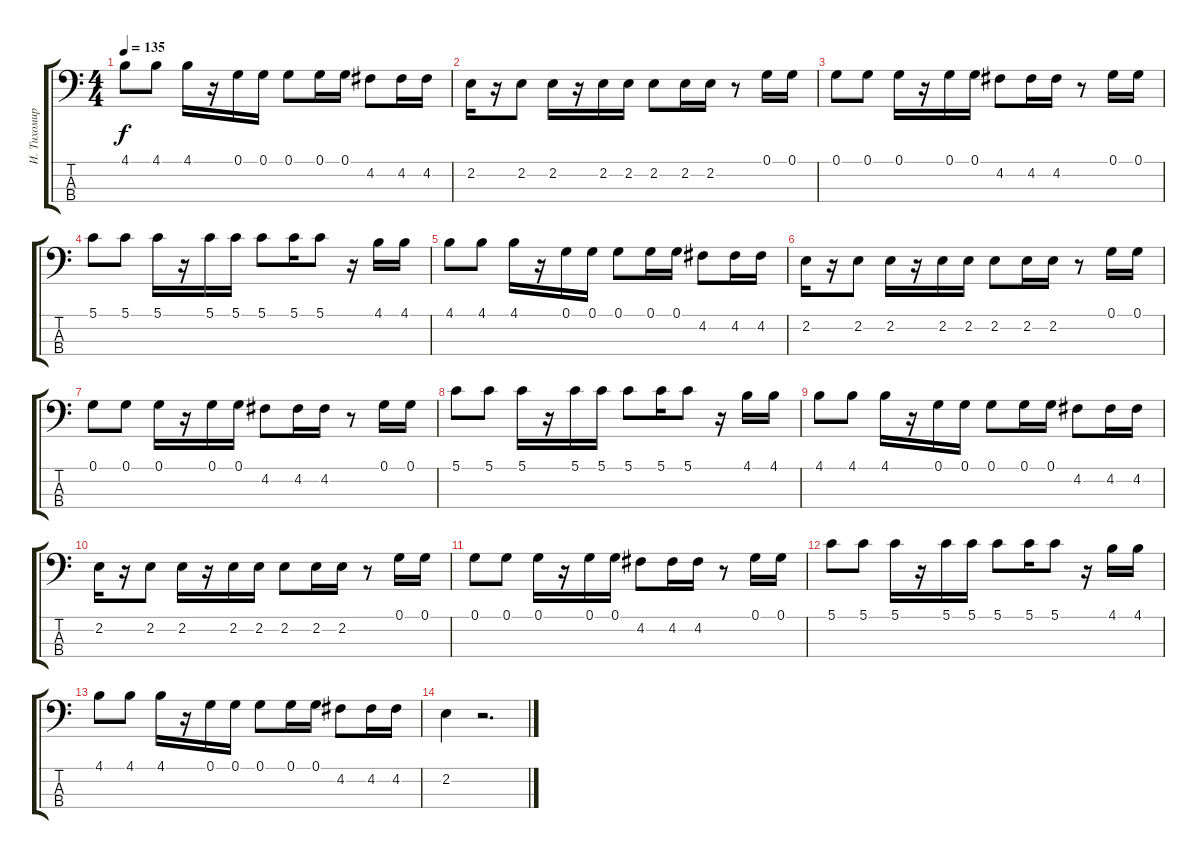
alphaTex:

\track ("И. Тихомиров" "И. Тихомир") {instrument electricbassfinger}
\staff {score tabs}
\tuning (G2 D2 A1 E1) {hide}
\ts (4 4)
\tempo 135
\clef f4
\ks c
4.1.8{dy f} 4.1.8 4.1.16 r.16 0.1.16 0.1.16 0.1.8 0.1.16 0.1.16 4.2.8 4.2.16 4.2.16 |
2.2.16 r.16 2.2.8 2.2.16 r.16 2.2.16 2.2.16 2.2.8 2.2.16 2.2.16 r.8 0.1.16 0.1.16 |
0.1.8 0.1.8 0.1.16 r.16 0.1.16 0.1.16 4.2.8 4.2.16 4.2.16 r.8 0.1.16 0.1.16 |
5.1.8 5.1.8 5.1.16 r.16 5.1.16 5.1.16 5.1.8 5.1.16 5.1.8 r.16 4.1.16 4.1.16 |
4.1.8 4.1.8 4.1.16 r.16 0.1.16 0.1.16 0.1.8 0.1.16 0.1.16 4.2.8 4.2.16 4.2.16 |
2.2.16 r.16 2.2.8 2.2.16 r.16 2.2.16 2.2.16 2.2.8 2.2.16 2.2.16 r.8 0.1.16 0.1.16 |
0.1.8 0.1.8 0.1.16 r.16 0.1.16 0.1.16 4.2.8 4.2.16 4.2.16 r.8 0.1.16 0.1.16 |
5.1.8 5.1.8 5.1.16 r.16 5.1.16 5.1.16 5.1.8 5.1.16 5.1.8 r.16 4.1.16 4.1.16 |
4.1.8 4.1.8 4.1.16 r.16 0.1.16 0.1.16 0.1.8 0.1.16 0.1.16 4.2.8 4.2.16 4.2.16 |
2.2.16 r.16 2.2.8 2.2.16 r.16 2.2.16 2.2.16 2.2.8 2.2.16 2.2.16 r.8 0.1.16 0.1.16 |
0.1.8 0.1.8 0.1.16 r.16 0.1.16 0.1.16 4.2.8 4.2.16 4.2.16 r.8 0.1.16 0.1.16 |
5.1.8 5.1.8 5.1.16 r.16 5.1.16 5.1.16 5.1.8 5.1.16 5.1.8 r.16 4.1.16 4.1.16 |
4.1.8 4.1.8 4.1.16 r.16 0.1.16 0.1.16 0.1.8 0.1.16 0.1.16 4.2.8 4.2.16 4.2.16 |
2.2.4 r.2{d}
